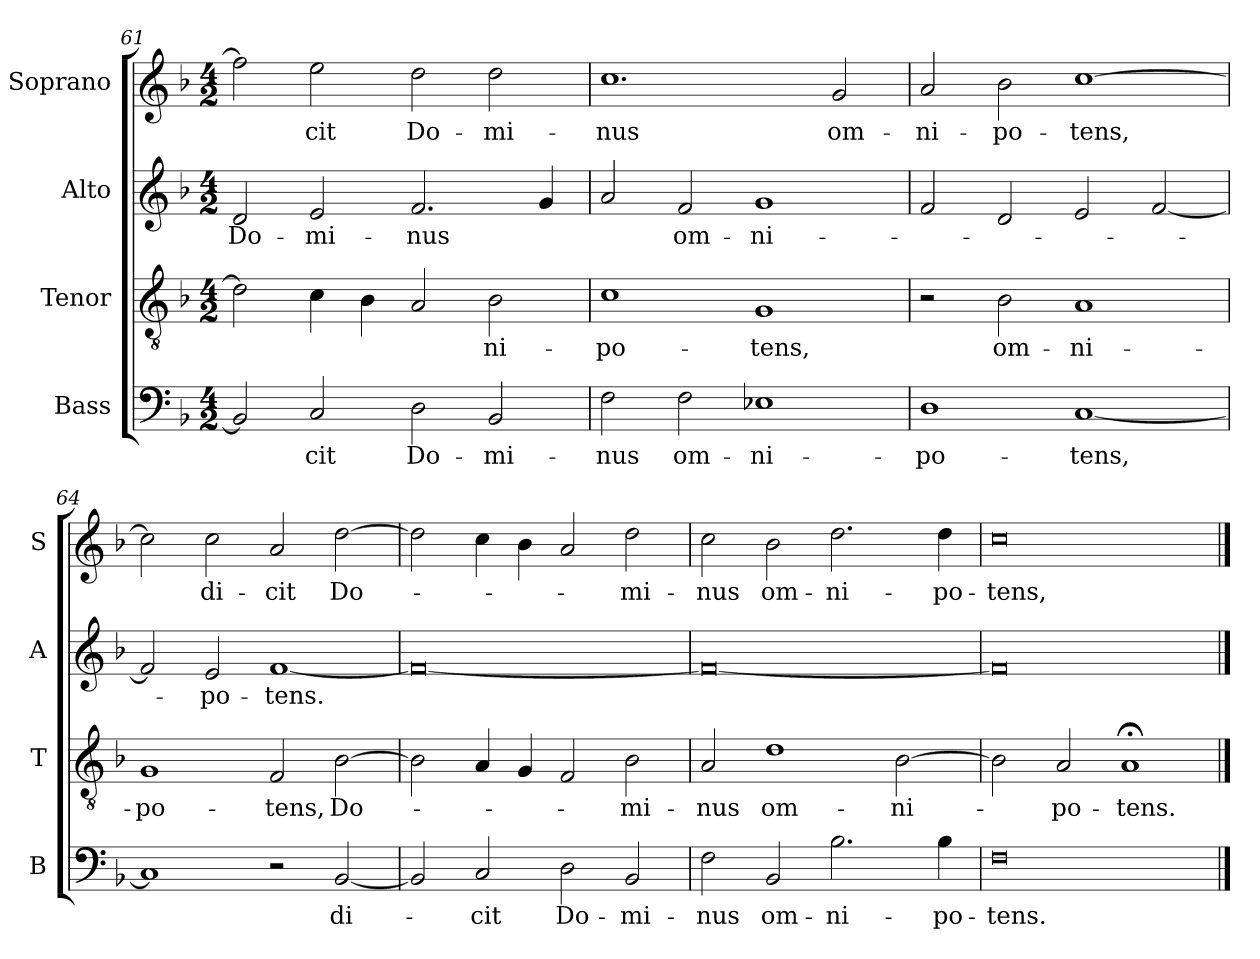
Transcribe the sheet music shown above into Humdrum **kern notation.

**kern	**text	**kern	**text	**kern	**text	**kern	**text
*part4	*part4	*part3	*part3	*part2	*part2	*part1	*part1
*staff4	*staff4	*staff3	*staff3	*staff2	*staff2	*staff1	*staff1
*I"Bass	*	*I"Tenor	*	*I"Alto	*	*I"Soprano	*
*I'B	*	*I'T	*	*I'A	*	*I'S	*
*clefF4	*	*clefGv2	*	*clefG2	*	*clefG2	*
*k[b-]	*	*k[b-]	*	*k[b-]	*	*k[b-]	*
*F:	*	*F:	*	*F:	*	*F:	*
*M4/2	*	*M4/2	*	*M4/2	*	*M4/2	*
=61	=61	=61	=61	=61	=61	=61	=61
!	!	!	!	!	!LO:LY:b	!	!
2BB-/]	.	2d\]	.	2d/	Do-	2ff\]	.
!	!LO:LY:b	!	!	!	!LO:LY:b	!	!LO:LY:b
2C/	-cit	4c\	.	2e/	-mi-	2ee\	-cit
.	.	4B-\	.	.	.	.	.
!	!LO:LY:b	!	!	!	!LO:LY:b	!	!LO:LY:b
2D\	Do-	2A/	.	2.f/	-nus	2dd\	Do-
!	!LO:LY:b	!	!LO:LY:b	!	!	!	!LO:LY:b
2BB-/	-mi-	2B-\	-ni-	.	.	2dd\	-mi-
.	.	.	.	4g/	.	.	.
=62	=62	=62	=62	=62	=62	=62	=62
!	!LO:LY:b	!	!LO:LY:b	!	!	!	!LO:LY:b
2F\	-nus	1c	-po-	2a/	.	1.cc	-nus
!	!LO:LY:b	!	!	!	!LO:LY:b	!	!
2F\	om-	.	.	2f/	om-	.	.
!	!LO:LY:b	!	!LO:LY:b	!	!LO:LY:b	!	!
1E-X	-ni-	1G	-tens,	1g	-ni-	.	.
!	!	!	!	!	!	!	!LO:LY:b
.	.	.	.	.	.	2g/	om-
!!LO:PB:g=z
=63	=63	=63	=63	=63	=63	=63	=63
!	!LO:LY:b	!	!	!	!	!	!LO:LY:b
1D	-po-	2r	.	2f/	.	2a/	-ni-
!	!	!	!LO:LY:b	!	!	!	!LO:LY:b
.	.	2B-\	om-	2d/	.	2b-\	-po-
!	!LO:LY:b	!	!LO:LY:b	!	!	!	!LO:LY:b
[1C	-tens,	1A	-ni-	2e/	.	[1cc	-tens,
.	.	.	.	[2f/	.	.	.
=64	=64	=64	=64	=64	=64	=64	=64
!	!	!	!LO:LY:b	!	!	!	!
1C]	.	1G	-po-	2f/]	.	2cc\]	.
!	!	!	!	!	!LO:LY:b	!	!LO:LY:b
.	.	.	.	2e/	-po-	2cc\	di-
!	!	!	!LO:LY:b	!	!LO:LY:b	!	!LO:LY:b
2r	.	2F/	-tens,	[1f	-tens.	2a/	-cit
!	!LO:LY:b	!	!LO:LY:b	!	!	!	!LO:LY:b
[2BB-/	di-	[2B-\	Do-	.	.	[2dd\	Do-
=65	=65	=65	=65	=65	=65	=65	=65
2BB-/]	.	2B-\]	.	0f_	.	2dd\]	.
!	!LO:LY:b	!	!	!	!	!	!
2C/	-cit	4A/	.	.	.	4cc\	.
.	.	4G/	.	.	.	4b-\	.
!	!LO:LY:b	!	!	!	!	!	!
2D\	Do-	2F/	.	.	.	2a/	.
!	!LO:LY:b	!	!LO:LY:b	!	!	!	!LO:LY:b
2BB-/	-mi-	2B-\	-mi-	.	.	2dd\	-mi-
=66	=66	=66	=66	=66	=66	=66	=66
!	!LO:LY:b	!	!LO:LY:b	!	!	!	!LO:LY:b
2F\	-nus	2A/	-nus	0f_	.	2cc\	-nus
!	!LO:LY:b	!	!LO:LY:b	!	!	!	!LO:LY:b
2BB-/	om-	1d	om-	.	.	2b-\	om-
!	!LO:LY:b	!	!	!	!	!	!LO:LY:b
2.B-\	-ni-	.	.	.	.	2.dd\	-ni-
!	!	!	!LO:LY:b	!	!	!	!
.	.	[2B-\	-ni-	.	.	.	.
!	!LO:LY:b	!	!	!	!	!	!LO:LY:b
4B-\	-po-	.	.	.	.	4dd\	-po-
!!LO:LB:g=z
=67	=67	=67	=67	=67	=67	=67	=67
!	!LO:LY:b	!	!	!	!	!	!LO:LY:b
0F	-tens.	2B-\]	.	0f]	.	0cc	-tens,
!	!	!	!LO:LY:b	!	!	!	!
.	.	2A/	-po-	.	.	.	.
!	!	!	!LO:LY:b	!	!	!	!
.	.	1A;<	-tens.	.	.	.	.
==	==	==	==	==	==	==	==
*-	*-	*-	*-	*-	*-	*-	*-
